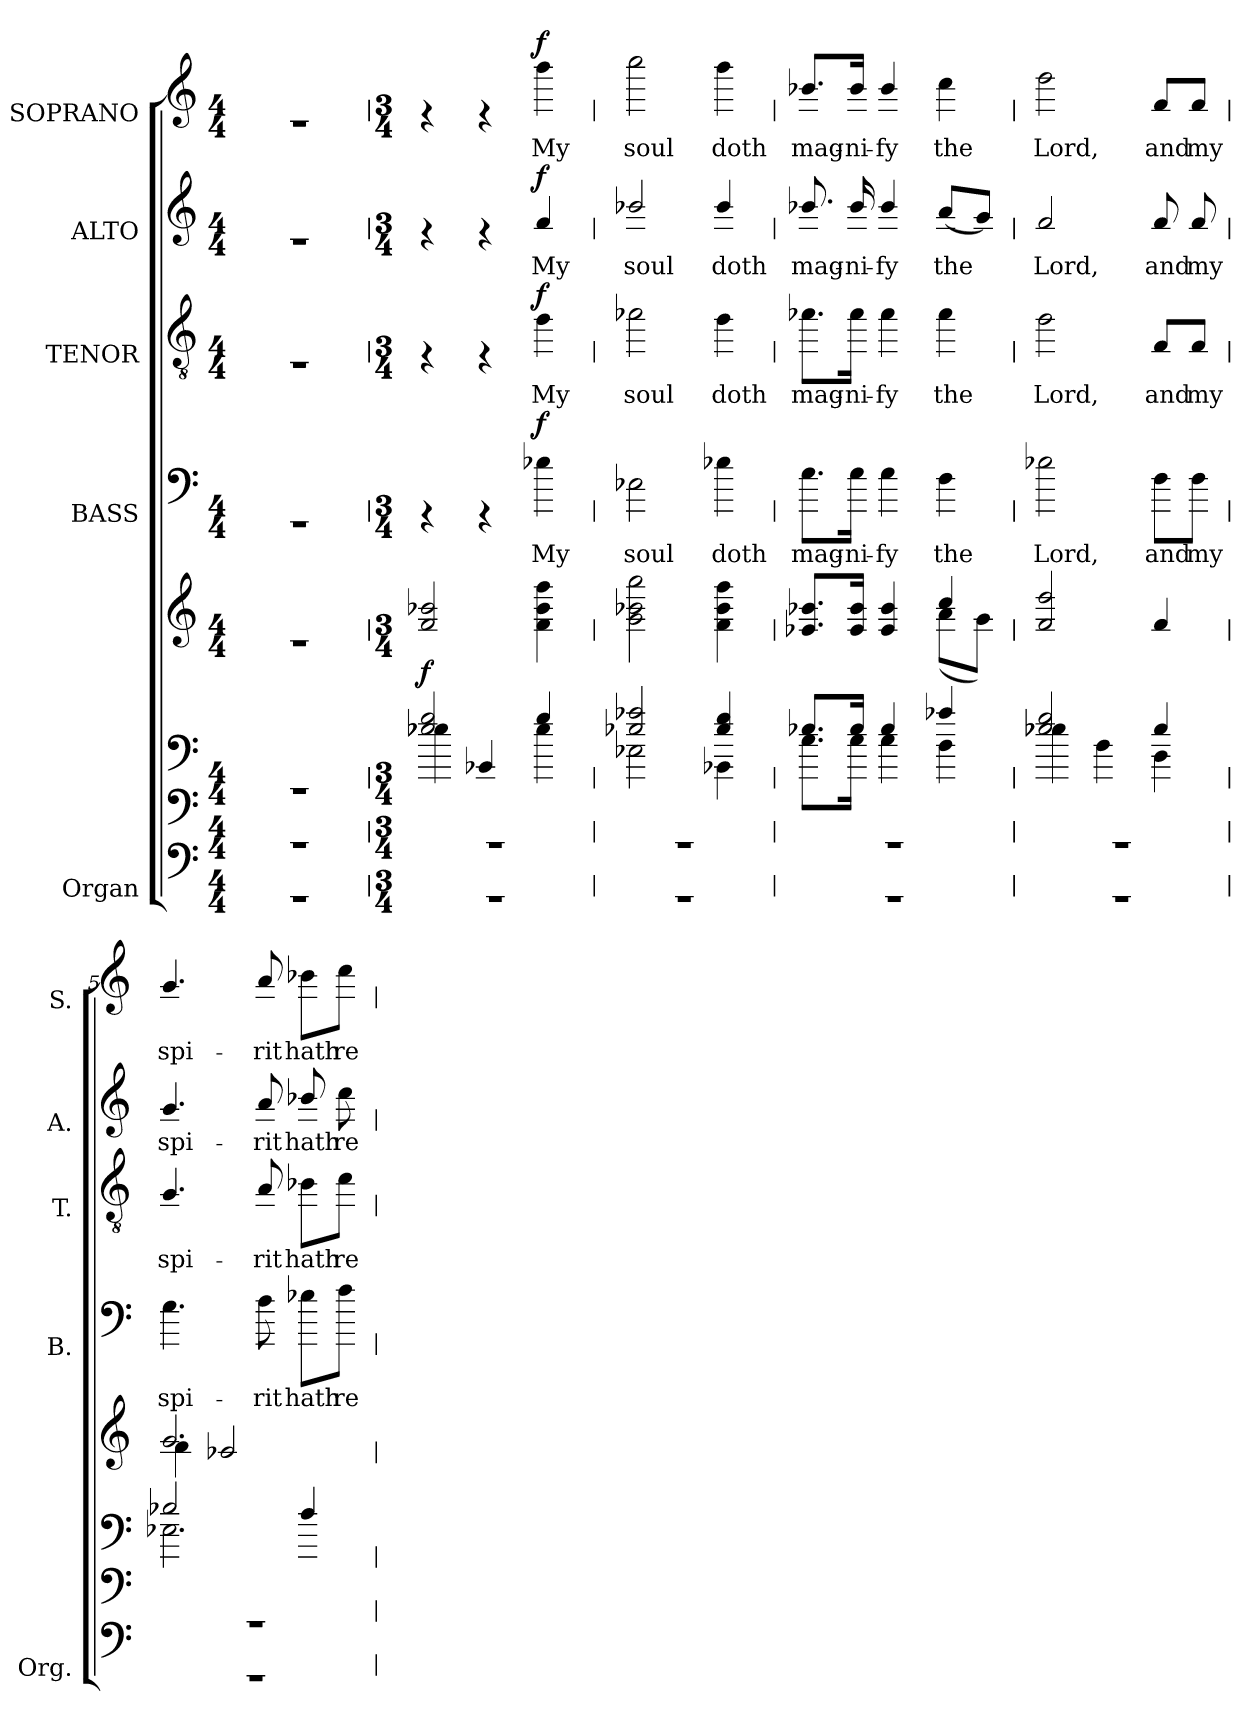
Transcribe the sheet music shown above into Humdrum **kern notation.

**kern	**kern	**kern	**kern	**dynam	**kern	**text	**dynam	**kern	**text	**dynam	**kern	**text	**dynam	**kern	**text	**dynam
*part5	*part5	*part5	*part5	*part5	*part4	*part4	*part4	*part3	*part3	*part3	*part2	*part2	*part2	*part1	*part1	*part1
*staff8	*staff7	*staff6	*staff5	*staff5/6/7/8	*staff4	*staff4	*staff4	*staff3	*staff3	*staff3	*staff2	*staff2	*staff2	*staff1	*staff1	*staff1
*I"Organ	*	*	*	*	*I"BASS	*	*	*I"TENOR	*	*	*I"ALTO	*	*	*I"SOPRANO	*	*
*I'Org.	*	*	*	*	*I'B.	*	*	*I'T.	*	*	*I'A.	*	*	*I'S.	*	*
!!LO:PB:g=z
*stria0	*stria0	*stria0	*stria0	*	*stria0	*	*	*stria0	*	*	*stria0	*	*	*stria0	*	*
*clefF4	*clefF4	*clefF4	*clefG2	*	*clefF4	*	*	*clefGv2	*	*	*clefG2	*	*	*clefG2	*	*
*	*	*	*	*	*	*	*	*ITrd7c12	*	*	*	*	*	*	*	*
*k[]	*k[]	*k[]	*k[]	*	*k[]	*	*	*k[]	*	*	*k[]	*	*	*k[]	*	*
*C:	*C:	*C:	*C:	*	*C:	*	*	*C:	*	*	*C:	*	*	*C:	*	*
*M4/4	*M4/4	*M4/4	*M4/4	*	*M4/4	*	*	*M4/4	*	*	*M4/4	*	*	*M4/4	*	*
=1	=1	=1	=1	=1	=1	=1	=1	=1	=1	=1	=1	=1	=1	=1	=1	=1
1r	1r	1r	1r	.	1r	.	.	1r	.	.	1r	.	.	1r	.	.
!!LO:PB:g=z
=1	=1	=1	=1	=1	=1	=1	=1	=1	=1	=1	=1	=1	=1	=1	=1	=1
*M3/4	*M3/4	*M3/4	*M3/4	*	*M3/4	*	*	*M3/4	*	*	*M3/4	*	*	*M3/4	*	*
*	*	*	*MM144	*	*	*	*	*	*	*	*	*	*	*MM144	*	*
!LO:N:vis=1	!LO:N:vis=1	!	!	!	!	!	!	!	!	!	!	!	!	!	!	!
*	*	*^	*	*	*	*	*	*	*	*	*	*	*	*	*	*
2.r	2.r	2B-i/ 2di	4B-i\	2fi/ 2b-i	f	4r	.	.	4r	.	.	4r	.	.	4r	.	.
.	.	.	4BB-i/	.	.	4r	.	.	4r	.	.	4r	.	.	4r	.	.
!	!	!	!	!	!	!	!LO:LY:b:color=#000000	!	!	!	!	!	!	!	!	!	!
!	!	!	!	!	!	!	!	!	!	!LO:LY:b:color=#000000	!	!	!	!	!	!	!
!	!	!	!	!	!	!	!	!	!	!	!	!	!LO:LY:b:color=#000000	!	!	!	!
!	!	!	!	!	!	!	!	!	!	!	!	!	!	!	!	!LO:LY:b:color=#000000	!
.	.	4di/	4B-i\	4fi\ 4b-i 4ffi	.	4B-i\	My	f	4Di\	My	f	4fi/	My	f	4ffi\	My	f
=2	=2	=2	=2	=2	=2	=2	=2	=2	=2	=2	=2	=2	=2	=2	=2	=2	=2
!LO:N:vis=1	!LO:N:vis=1	!	!	!	!	!	!	!	!	!	!	!	!	!	!	!	!
!	!	!	!	!	!	!	!LO:LY:b:color=#000000	!	!	!	!	!	!	!	!	!	!
!	!	!	!	!	!	!	!	!	!	!LO:LY:b:color=#000000	!	!	!	!	!	!	!
!	!	!	!	!	!	!	!	!	!	!	!	!	!LO:LY:b:color=#000000	!	!	!	!
!	!	!	!	!	!	!	!	!	!	!	!	!	!	!	!	!LO:LY:b:color=#000000	!
2.r	2.r	2B-i/ 2e-i	2E-i\	2gi\ 2b-i 2ggi	.	2E-i\	soul	.	2E-i\	soul	.	2b-i/	soul	.	2ggi\	soul	.
!	!	!	!	!	!	!	!LO:LY:b:color=#000000	!	!	!	!	!	!	!	!	!	!
!	!	!	!	!	!	!	!	!	!	!LO:LY:b:color=#000000	!	!	!	!	!	!	!
!	!	!	!	!	!	!	!	!	!	!	!	!	!LO:LY:b:color=#000000	!	!	!	!
!	!	!	!	!	!	!	!	!	!	!	!	!	!	!	!	!LO:LY:b:color=#000000	!
.	.	4B-i/ 4di	4BB-i\	4fi\ 4b-i 4ffi	.	4B-i\	doth	.	4Di\	doth	.	4b-i/	doth	.	4ffi\	doth	.
=3	=3	=3	=3	=3	=3	=3	=3	=3	=3	=3	=3	=3	=3	=3	=3	=3	=3
!LO:N:vis=1	!LO:N:vis=1	!	!	!	!	!	!	!	!	!	!	!	!	!	!	!	!
*	*	*	*	*^	*	*	*	*	*	*	*	*	*	*	*	*	*
!	!	!	!	!	!	!	!	!LO:LY:b:color=#000000	!	!	!	!	!	!	!	!	!	!
!	!	!	!	!	!	!	!	!	!	!	!LO:LY:b:color=#000000	!	!	!	!	!	!	!
!	!	!	!	!	!	!	!	!	!	!	!	!	!	!LO:LY:b:color=#000000	!	!	!	!
!	!	!	!	!	!	!	!	!	!	!	!	!	!	!	!	!	!LO:LY:b:color=#000000	!
2.r	2.r	8.B-i/L	8.Gi\L	8.e-i/ 8.b-iL	2ryy	.	8.Gi\L	mag-	.	8.E-i\L	mag-	.	8.b-i/	mag-	.	8.b-i/L	mag-	.
!	!	!	!	!	!	!	!	!LO:LY:b:color=#000000	!	!	!	!	!	!	!	!	!	!
!	!	!	!	!	!	!	!	!	!	!	!LO:LY:b:color=#000000	!	!	!	!	!	!	!
!	!	!	!	!	!	!	!	!	!	!	!	!	!	!LO:LY:b:color=#000000	!	!	!	!
!	!	!	!	!	!	!	!	!	!	!	!	!	!	!	!	!	!LO:LY:b:color=#000000	!
.	.	16B-i/Jk	16Gi\Jk	16e-i/ 16b-iJk	.	.	16Gi\Jk	-ni-	.	16E-i\Jk	-ni-	.	16b-i/	-ni-	.	16b-i/Jk	-ni-	.
!	!	!	!	!	!	!	!	!LO:LY:b:color=#000000	!	!	!	!	!	!	!	!	!	!
!	!	!	!	!	!	!	!	!	!	!	!LO:LY:b:color=#000000	!	!	!	!	!	!	!
!	!	!	!	!	!	!	!	!	!	!	!	!	!	!LO:LY:b:color=#000000	!	!	!	!
!	!	!	!	!	!	!	!	!	!	!	!	!	!	!	!	!	!LO:LY:b:color=#000000	!
.	.	4B-i/	4Gi\	4e-i/ 4b-i	.	.	4Gi\	-fy	.	4E-i\	-fy	.	4b-i/	-fy	.	4b-i/	-fy	.
!	!	!	!	!	!	!	!	!LO:LY:b:color=#000000	!	!	!	!	!	!	!	!	!	!
!	!	!	!	!	!	!	!	!	!	!	!LO:LY:b:color=#000000	!	!	!	!	!	!	!
!	!	!	!	!	!	!	!	!	!	!	!	!	!	!LO:LY:b:color=#000000	!	!	!	!
!	!	!	!	!	!	!	!	!	!	!	!	!	!	!	!	!	!LO:LY:b:color=#000000	!
.	.	4e-i/	4Fi\	4cci/	(8ai\L	.	4Fi\	the	.	4E-i\	the	.	(8ai/L	the	.	4cci\	the	.
.	.	.	.	.	8gi\J)	.	.	.	.	.	.	.	8gi/J)	.	.	.	.	.
=4	=4	=4	=4	=4	=4	=4	=4	=4	=4	=4	=4	=4	=4	=4	=4	=4	=4	=4
!LO:N:vis=1	!LO:N:vis=1	!	!	!	!	!	!	!	!	!	!	!	!	!	!	!	!	!
*	*	*	*	*v	*v	*	*	*	*	*	*	*	*	*	*	*	*	*
*	*	*	*	*^	*	*	*	*	*	*	*	*	*	*	*	*	*
!	!	!	!	!	!	!	!	!LO:LY:b:color=#000000	!	!	!	!	!	!	!	!	!	!
*	*	*	*	*v	*v	*	*	*	*	*	*	*	*	*	*	*	*	*
*	*	*	*	*^	*	*	*	*	*	*	*	*	*	*	*	*	*
!	!	!	!	!	!	!	!	!	!	!	!LO:LY:b:color=#000000	!	!	!	!	!	!	!
*	*	*	*	*v	*v	*	*	*	*	*	*	*	*	*	*	*	*	*
*	*	*	*	*^	*	*	*	*	*	*	*	*	*	*	*	*	*
!	!	!	!	!	!	!	!	!	!	!	!	!	!	!LO:LY:b:color=#000000	!	!	!	!
*	*	*	*	*v	*v	*	*	*	*	*	*	*	*	*	*	*	*	*
*	*	*	*	*^	*	*	*	*	*	*	*	*	*	*	*	*	*
!	!	!	!	!	!	!	!	!	!	!	!	!	!	!	!	!	!LO:LY:b:color=#000000	!
*	*	*	*	*v	*v	*	*	*	*	*	*	*	*	*	*	*	*	*
2.r	2.r	2B-i/ 2di	4B-i\	2fi/ 2ddi	.	2B-i\	Lord,	.	2Di\	Lord,	.	2fi/	Lord,	.	2ddi\	Lord,	.
.	.	.	4Fi\	.	.	.	.	.	.	.	.	.	.	.	.	.	.
!	!	!	!	!	!	!	!LO:LY:b:color=#000000	!	!	!	!	!	!	!	!	!	!
!	!	!	!	!	!	!	!	!	!	!LO:LY:b:color=#000000	!	!	!	!	!	!	!
!	!	!	!	!	!	!	!	!	!	!	!	!	!LO:LY:b:color=#000000	!	!	!	!
!	!	!	!	!	!	!	!	!	!	!	!	!	!	!	!	!LO:LY:b:color=#000000	!
.	.	4B-i/	4Di\	4fi/	.	8Fi\L	and	.	8FFi/L	and	.	8fi/	and	.	8fi/L	and	.
!	!	!	!	!	!	!	!LO:LY:b:color=#000000	!	!	!	!	!	!	!	!	!	!
!	!	!	!	!	!	!	!	!	!	!LO:LY:b:color=#000000	!	!	!	!	!	!	!
!	!	!	!	!	!	!	!	!	!	!	!	!	!LO:LY:b:color=#000000	!	!	!	!
!	!	!	!	!	!	!	!	!	!	!	!	!	!	!	!	!LO:LY:b:color=#000000	!
.	.	.	.	.	.	8Fi\J	my	.	8FFi/J	my	.	8fi/	my	.	8fi/J	my	.
=5	=5	=5	=5	=5	=5	=5	=5	=5	=5	=5	=5	=5	=5	=5	=5	=5	=5
!LO:N:vis=1	!LO:N:vis=1	!	!	!	!	!	!	!	!	!	!	!	!	!	!	!	!
*	*	*	*	*^	*	*	*	*	*	*	*	*	*	*	*	*	*
!	!	!	!	!	!	!	!	!LO:LY:b:color=#000000	!	!	!	!	!	!	!	!	!	!
!	!	!	!	!	!	!	!	!	!	!	!LO:LY:b:color=#000000	!	!	!	!	!	!	!
!	!	!	!	!	!	!	!	!	!	!	!	!	!	!LO:LY:b:color=#000000	!	!	!	!
!	!	!	!	!	!	!	!	!	!	!	!	!	!	!	!	!	!LO:LY:b:color=#000000	!
2.r	2.r	2B-i/	2.E-i\	2.gi/	4fi\	.	4.Gi\	spi-	.	4.GGi/	spi-	.	4.gi/	spi-	.	4.gi/	spi-	.
.	.	.	.	.	2e-i/	.	.	.	.	.	.	.	.	.	.	.	.	.
!	!	!	!	!	!	!	!	!LO:LY:b:color=#000000	!	!	!	!	!	!	!	!	!	!
!	!	!	!	!	!	!	!	!	!	!	!LO:LY:b:color=#000000	!	!	!	!	!	!	!
!	!	!	!	!	!	!	!	!	!	!	!	!	!	!LO:LY:b:color=#000000	!	!	!	!
!	!	!	!	!	!	!	!	!	!	!	!	!	!	!	!	!	!LO:LY:b:color=#000000	!
.	.	.	.	.	.	.	8Ai\	-rit	.	8AAi/	-rit	.	8ai/	-rit	.	8ai/	-rit	.
!	!	!	!	!	!	!	!	!LO:LY:b:color=#000000	!	!	!	!	!	!	!	!	!	!
!	!	!	!	!	!	!	!	!	!	!	!LO:LY:b:color=#000000	!	!	!	!	!	!	!
!	!	!	!	!	!	!	!	!	!	!	!	!	!	!LO:LY:b:color=#000000	!	!	!	!
!	!	!	!	!	!	!	!	!	!	!	!	!	!	!	!	!	!LO:LY:b:color=#000000	!
.	.	4Ai/	.	.	.	.	8B-i\L	hath	.	8BB-i\L	hath	.	8b-i/	hath	.	8b-i\L	hath	.
!	!	!	!	!	!	!	!	!LO:LY:b:color=#000000	!	!	!	!	!	!	!	!	!	!
!	!	!	!	!	!	!	!	!	!	!	!LO:LY:b:color=#000000	!	!	!	!	!	!	!
!	!	!	!	!	!	!	!	!	!	!	!	!	!	!LO:LY:b:color=#000000	!	!	!	!
!	!	!	!	!	!	!	!	!	!	!	!	!	!	!	!	!	!LO:LY:b:color=#000000	!
.	.	.	.	.	.	.	8ci\J	re-	.	8Ci\J	re-	.	8cci\	re-	.	8cci\J	re-	.
*	*	*v	*v	*	*	*	*	*	*	*	*	*	*	*	*	*	*	*
*	*	*	*v	*v	*	*	*	*	*	*	*	*	*	*	*	*	*
=	=	=	=	=	=	=	=	=	=	=	=	=	=	=	=	=
*-	*-	*-	*-	*-	*-	*-	*-	*-	*-	*-	*-	*-	*-	*-	*-	*-
